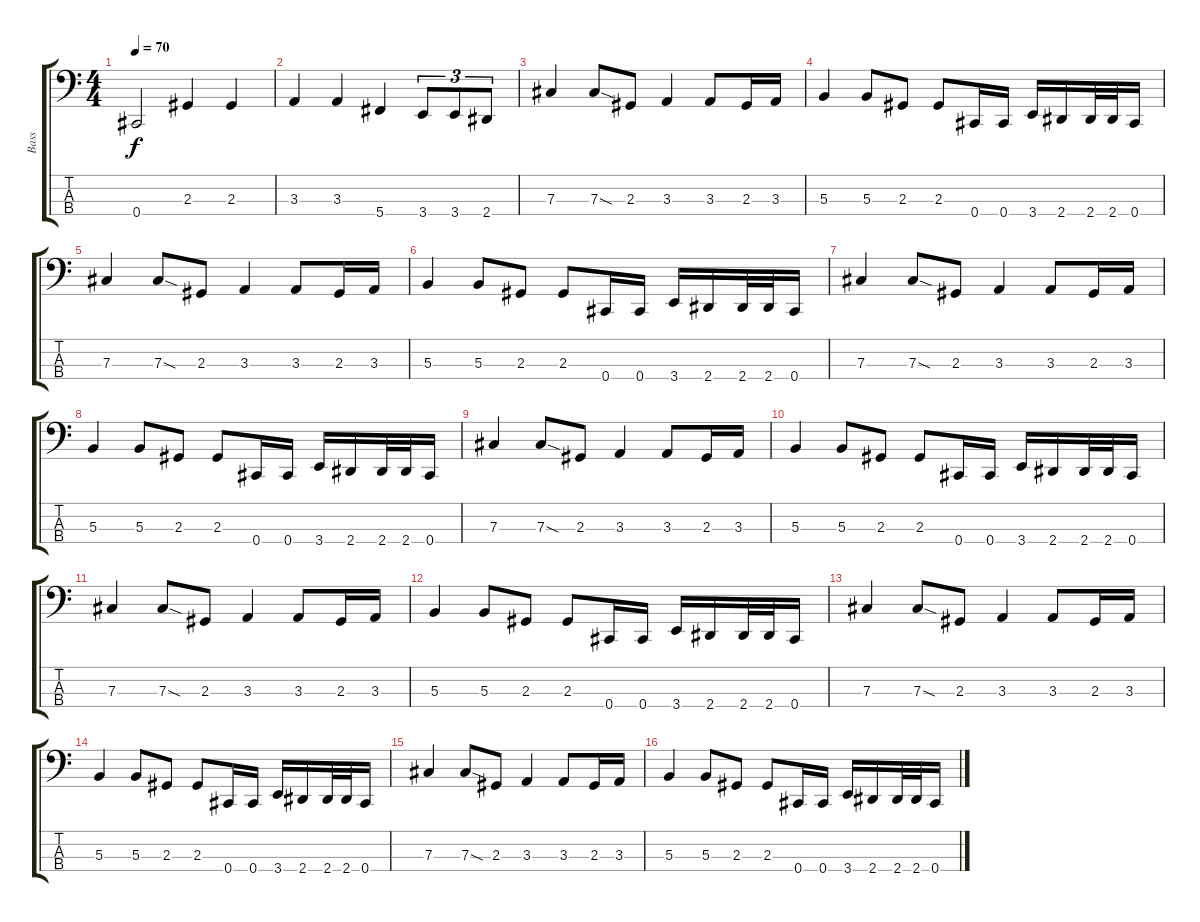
\track ("Bass" "Bass") {instrument electricbasspick}
\staff {score tabs}
\tuning (E2 B1 Gb1 Db1) {hide}
\ts (4 4)
\tempo 70
\clef f4
\ks c
0.4.2{dy f} 2.3.4 2.3.4 |
3.3.4 3.3.4 5.4.4 3.4.8{tu (3 2)} 3.4.8{tu (3 2)} 2.4.8{tu (3 2)} |
7.3.4 7.3{sod}.8 2.3.8 3.3.4 3.3.8 2.3.16 3.3.16 |
5.3.4 5.3.8 2.3.8 2.3.8 0.4.16 0.4.16 3.4.16 2.4.16 2.4.32 2.4.32 0.4.16 |
7.3.4 7.3{sod}.8 2.3.8 3.3.4 3.3.8 2.3.16 3.3.16 |
5.3.4 5.3.8 2.3.8 2.3.8 0.4.16 0.4.16 3.4.16 2.4.16 2.4.32 2.4.32 0.4.16 |
7.3.4 7.3{sod}.8 2.3.8 3.3.4 3.3.8 2.3.16 3.3.16 |
5.3.4 5.3.8 2.3.8 2.3.8 0.4.16 0.4.16 3.4.16 2.4.16 2.4.32 2.4.32 0.4.16 |
7.3.4 7.3{sod}.8 2.3.8 3.3.4 3.3.8 2.3.16 3.3.16 |
5.3.4 5.3.8 2.3.8 2.3.8 0.4.16 0.4.16 3.4.16 2.4.16 2.4.32 2.4.32 0.4.16 |
7.3.4 7.3{sod}.8 2.3.8 3.3.4 3.3.8 2.3.16 3.3.16 |
5.3.4 5.3.8 2.3.8 2.3.8 0.4.16 0.4.16 3.4.16 2.4.16 2.4.32 2.4.32 0.4.16 |
7.3.4 7.3{sod}.8 2.3.8 3.3.4 3.3.8 2.3.16 3.3.16 |
5.3.4 5.3.8 2.3.8 2.3.8 0.4.16 0.4.16 3.4.16 2.4.16 2.4.32 2.4.32 0.4.16 |
7.3.4 7.3{sod}.8 2.3.8 3.3.4 3.3.8 2.3.16 3.3.16 |
5.3.4 5.3.8 2.3.8 2.3.8 0.4.16 0.4.16 3.4.16 2.4.16 2.4.32 2.4.32 0.4.16
